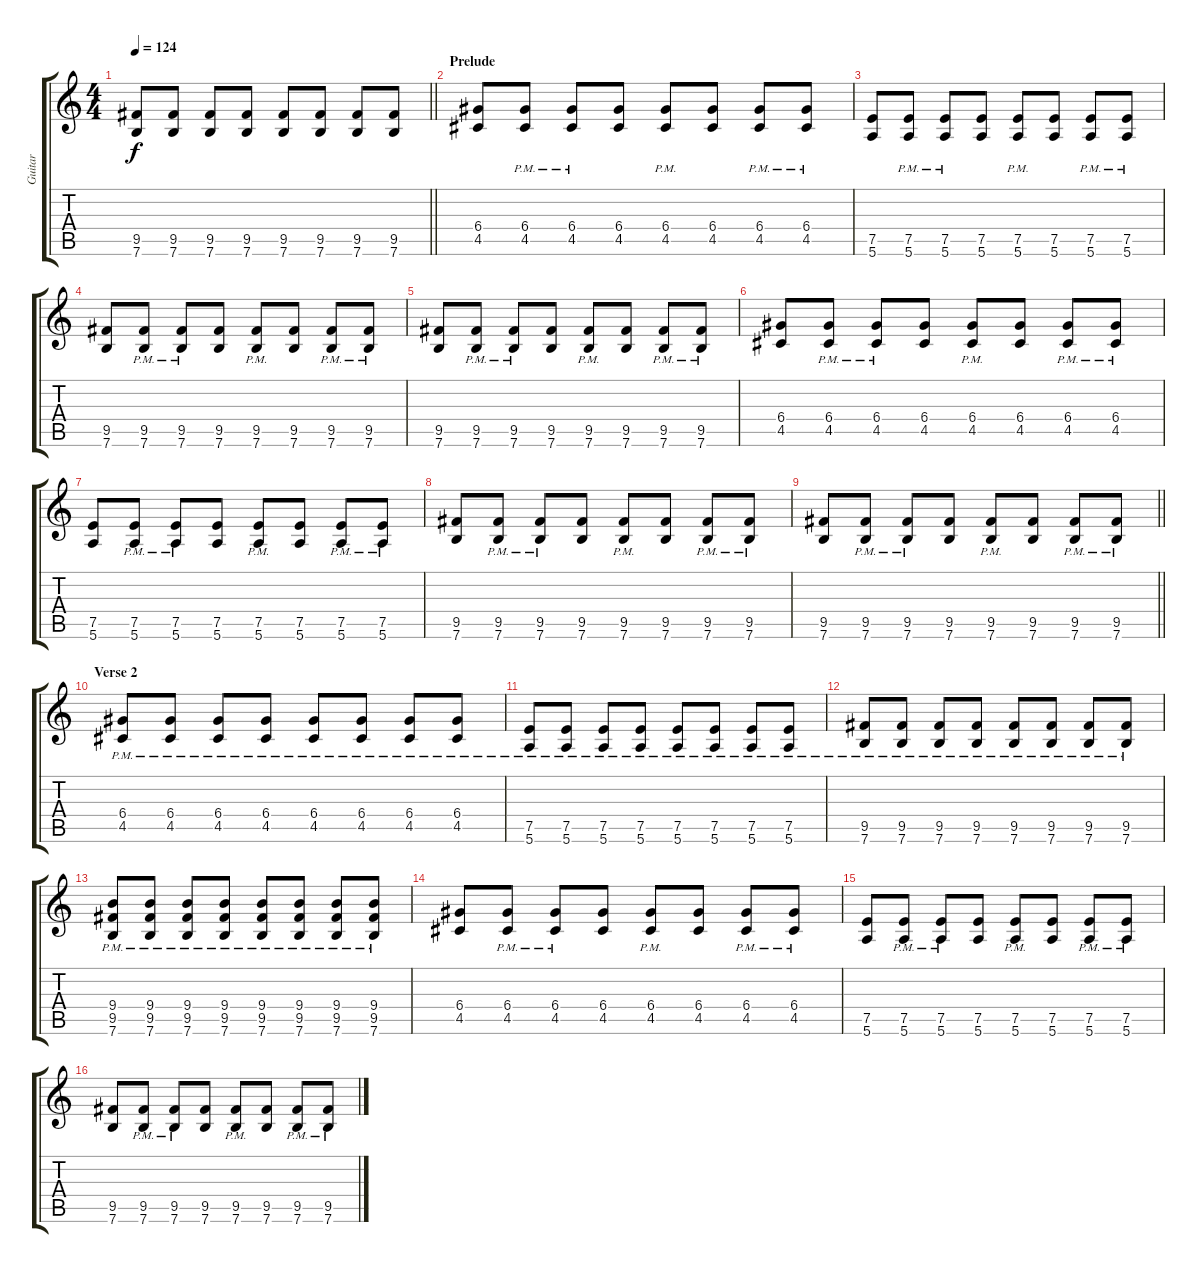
\track ("Guitar" "Guitar") {instrument electricguitarclean}
\staff {score tabs}
\tuning (E4 B3 G3 D3 A2 E2) {hide}
\ts (4 4)
\tempo 124
\clef g2
\barLineRight lightlight
\ks c
(9.5 7.6).8{dy f} (9.5 7.6).8 (9.5 7.6).8 (9.5 7.6).8 (9.5 7.6).8 (9.5 7.6).8 (9.5 7.6).8 (9.5 7.6).8 |
\section ("" "Prelude")
(6.4 4.5).8{instrument overdrivenguitar} (6.4{pm} 4.5{pm}).8 (6.4{pm} 4.5{pm}).8 (6.4 4.5).8 (6.4{pm} 4.5{pm}).8 (6.4 4.5).8 (6.4{pm} 4.5{pm}).8 (6.4{pm} 4.5{pm}).8 |
(7.5 5.6).8 (7.5{pm} 5.6{pm}).8 (7.5{pm} 5.6{pm}).8 (7.5 5.6).8 (7.5{pm} 5.6{pm}).8 (7.5 5.6).8 (7.5{pm} 5.6{pm}).8 (7.5{pm} 5.6{pm}).8 |
(9.5 7.6).8 (9.5{pm} 7.6{pm}).8 (9.5{pm} 7.6{pm}).8 (9.5 7.6).8 (9.5{pm} 7.6{pm}).8 (9.5 7.6).8 (9.5{pm} 7.6{pm}).8 (9.5{pm} 7.6{pm}).8 |
(9.5 7.6).8 (9.5{pm} 7.6{pm}).8 (9.5{pm} 7.6{pm}).8 (9.5 7.6).8 (9.5{pm} 7.6{pm}).8 (9.5 7.6).8 (9.5{pm} 7.6{pm}).8 (9.5{pm} 7.6{pm}).8 |
(6.4 4.5).8{instrument overdrivenguitar} (6.4{pm} 4.5{pm}).8 (6.4{pm} 4.5{pm}).8 (6.4 4.5).8 (6.4{pm} 4.5{pm}).8 (6.4 4.5).8 (6.4{pm} 4.5{pm}).8 (6.4{pm} 4.5{pm}).8 |
(7.5 5.6).8 (7.5{pm} 5.6{pm}).8 (7.5{pm} 5.6{pm}).8 (7.5 5.6).8 (7.5{pm} 5.6{pm}).8 (7.5 5.6).8 (7.5{pm} 5.6{pm}).8 (7.5{pm} 5.6{pm}).8 |
(9.5 7.6).8 (9.5{pm} 7.6{pm}).8 (9.5{pm} 7.6{pm}).8 (9.5 7.6).8 (9.5{pm} 7.6{pm}).8 (9.5 7.6).8 (9.5{pm} 7.6{pm}).8 (9.5{pm} 7.6{pm}).8 |
\barLineRight lightlight
(9.5 7.6).8 (9.5{pm} 7.6{pm}).8 (9.5{pm} 7.6{pm}).8 (9.5 7.6).8 (9.5{pm} 7.6{pm}).8 (9.5 7.6).8 (9.5{pm} 7.6{pm}).8 (9.5{pm} 7.6{pm}).8 |
\section ("" "Verse 2")
(6.4{pm} 4.5{pm}).8{instrument overdrivenguitar} (6.4{pm} 4.5{pm}).8 (6.4{pm} 4.5{pm}).8 (6.4{pm} 4.5{pm}).8 (6.4{pm} 4.5{pm}).8 (6.4{pm} 4.5{pm}).8 (6.4{pm} 4.5{pm}).8 (6.4{pm} 4.5{pm}).8 |
(7.5{pm} 5.6{pm}).8 (7.5{pm} 5.6{pm}).8 (7.5{pm} 5.6{pm}).8 (7.5{pm} 5.6{pm}).8 (7.5{pm} 5.6{pm}).8 (7.5{pm} 5.6{pm}).8 (7.5{pm} 5.6{pm}).8 (7.5{pm} 5.6{pm}).8 |
(9.5{pm} 7.6{pm}).8 (9.5{pm} 7.6{pm}).8 (9.5{pm} 7.6{pm}).8 (9.5{pm} 7.6{pm}).8 (9.5{pm} 7.6{pm}).8 (9.5{pm} 7.6{pm}).8 (9.5{pm} 7.6{pm}).8 (9.5{pm} 7.6{pm}).8 |
(9.4 9.5{pm} 7.6{pm}).8 (9.4 9.5{pm} 7.6{pm}).8 (9.4 9.5{pm} 7.6{pm}).8 (9.4 9.5{pm} 7.6{pm}).8 (9.4 9.5{pm} 7.6{pm}).8 (9.4 9.5{pm} 7.6{pm}).8 (9.4 9.5{pm} 7.6{pm}).8 (9.4 9.5{pm} 7.6{pm}).8 |
(6.4 4.5).8{instrument overdrivenguitar} (6.4{pm} 4.5{pm}).8 (6.4{pm} 4.5{pm}).8 (6.4 4.5).8 (6.4{pm} 4.5{pm}).8 (6.4 4.5).8 (6.4{pm} 4.5{pm}).8 (6.4{pm} 4.5{pm}).8 |
(7.5 5.6).8 (7.5{pm} 5.6{pm}).8 (7.5{pm} 5.6{pm}).8 (7.5 5.6).8 (7.5{pm} 5.6{pm}).8 (7.5 5.6).8 (7.5{pm} 5.6{pm}).8 (7.5{pm} 5.6{pm}).8 |
(9.5 7.6).8 (9.5{pm} 7.6{pm}).8 (9.5{pm} 7.6{pm}).8 (9.5 7.6).8 (9.5{pm} 7.6{pm}).8 (9.5 7.6).8 (9.5{pm} 7.6{pm}).8 (9.5{pm} 7.6{pm}).8
